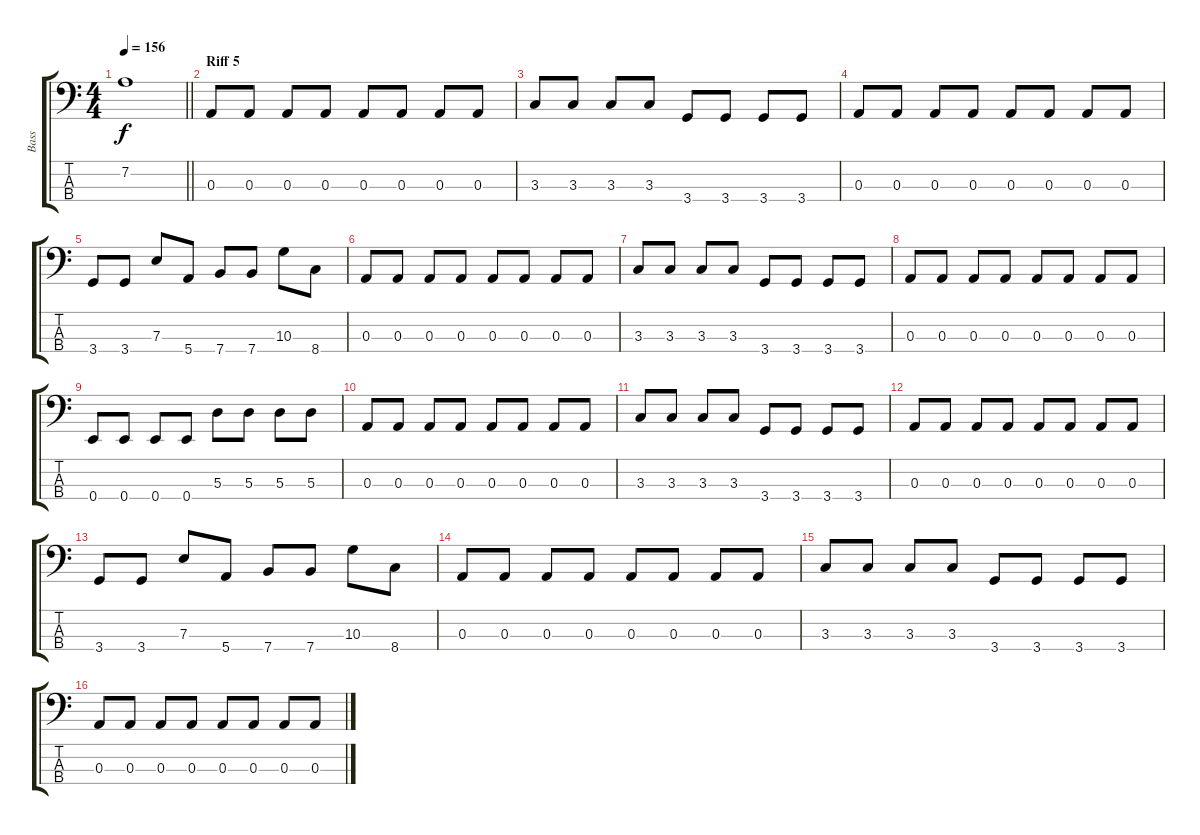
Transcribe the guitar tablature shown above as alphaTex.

\track ("Bass" "Bass") {instrument electricbassfinger}
\staff {score tabs}
\tuning (G2 D2 A1 E1) {hide}
\ts (4 4)
\tempo 156
\clef f4
\barLineRight lightlight
\ks c
7.2.1{dy f} |
\section ("" "Riff 5")
0.3.8 0.3.8 0.3.8 0.3.8 0.3.8 0.3.8 0.3.8 0.3.8 |
3.3.8 3.3.8 3.3.8 3.3.8 3.4.8 3.4.8 3.4.8 3.4.8 |
0.3.8 0.3.8 0.3.8 0.3.8 0.3.8 0.3.8 0.3.8 0.3.8 |
3.4.8 3.4.8 7.3.8 5.4.8 7.4.8 7.4.8 10.3.8 8.4.8 |
0.3.8 0.3.8 0.3.8 0.3.8 0.3.8 0.3.8 0.3.8 0.3.8 |
3.3.8 3.3.8 3.3.8 3.3.8 3.4.8 3.4.8 3.4.8 3.4.8 |
0.3.8 0.3.8 0.3.8 0.3.8 0.3.8 0.3.8 0.3.8 0.3.8 |
0.4.8 0.4.8 0.4.8 0.4.8 5.3.8 5.3.8 5.3.8 5.3.8 |
0.3.8 0.3.8 0.3.8 0.3.8 0.3.8 0.3.8 0.3.8 0.3.8 |
3.3.8 3.3.8 3.3.8 3.3.8 3.4.8 3.4.8 3.4.8 3.4.8 |
0.3.8 0.3.8 0.3.8 0.3.8 0.3.8 0.3.8 0.3.8 0.3.8 |
3.4.8 3.4.8 7.3.8 5.4.8 7.4.8 7.4.8 10.3.8 8.4.8 |
0.3.8 0.3.8 0.3.8 0.3.8 0.3.8 0.3.8 0.3.8 0.3.8 |
3.3.8 3.3.8 3.3.8 3.3.8 3.4.8 3.4.8 3.4.8 3.4.8 |
0.3.8 0.3.8 0.3.8 0.3.8 0.3.8 0.3.8 0.3.8 0.3.8
